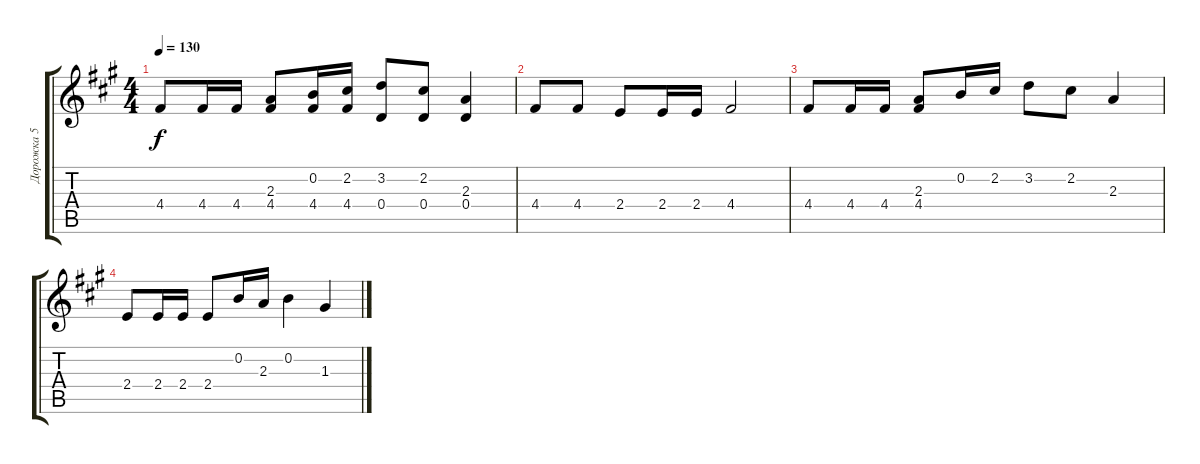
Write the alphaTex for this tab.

\track ("Дорожка 5" "Дорожка 5") {instrument distortionguitar}
\staff {score tabs}
\tuning (E4 B3 G3 D3 A2 E2) {hide}
\ts (4 4)
\tempo 130
\clef g2
\ks f#minor
4.4.8{dy f} 4.4.16 4.4.16 (2.3 4.4).8 (0.2 4.4).16 (2.2 4.4).16 (3.2 0.4).8 (2.2 0.4).8 (2.3 0.4).4 |
4.4.8 4.4.8 2.4.8 2.4.16 2.4.16 4.4.2 |
4.4.8 4.4.16 4.4.16 (2.3 4.4).8 0.2.16 2.2.16 3.2.8 2.2.8 2.3.4 |
2.4.8 2.4.16 2.4.16 2.4.8 0.2.16 2.3.16 0.2.4 1.3.4
